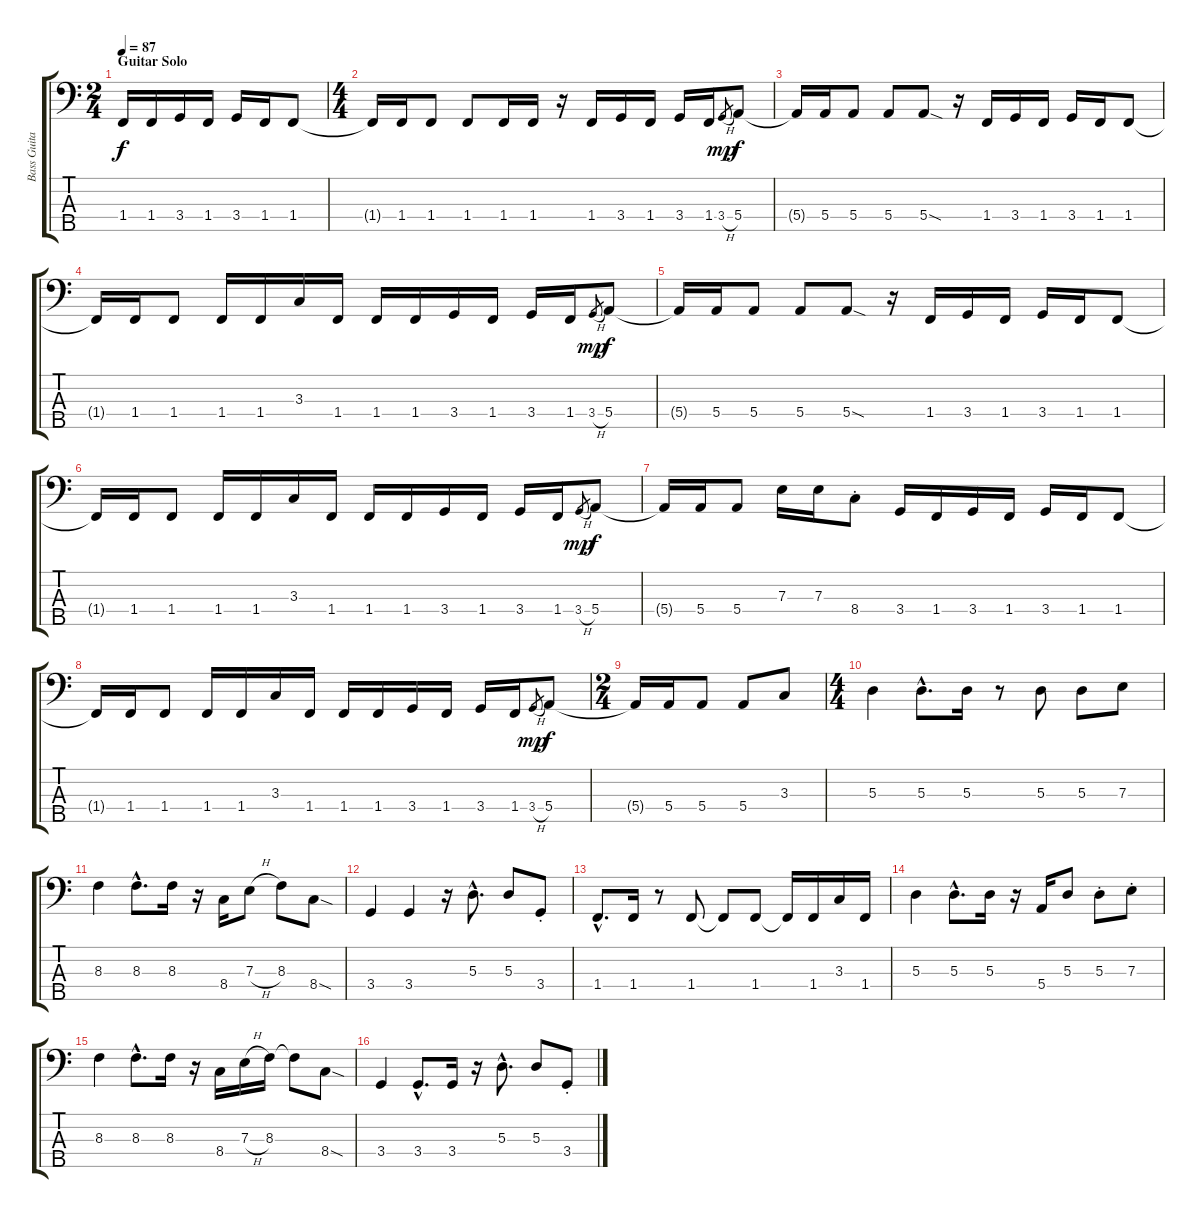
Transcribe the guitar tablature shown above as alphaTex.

\track ("Bass Guitar" "Bass Guita") {instrument electricbassfinger}
\staff {score tabs}
\tuning (G2 D2 A1 E1 B0) {hide}
\ts (2 4)
\section ("" "Guitar Solo")
\tempo 87
\clef f4
\ks c
1.4.16{dy f} 1.4.16 3.4.16 1.4.16 3.4.16 1.4.16 1.4.8 |
\ts (4 4)
1.4{t}.16 1.4.16 1.4.8 1.4.8 1.4.16 1.4.16 r.16 1.4.16 3.4.16 1.4.16 3.4.16 1.4.16 3.4{h}.8{gr dy mp} 5.4.8{dy f} |
5.4{t}.16 5.4.16 5.4.8 5.4.8 5.4{sod}.8 r.16 1.4.16 3.4.16 1.4.16 3.4.16 1.4.16 1.4.8 |
1.4{t}.16 1.4.16 1.4.8 1.4.16 1.4.16 3.3.16 1.4.16 1.4.16 1.4.16 3.4.16 1.4.16 3.4.16 1.4.16 3.4{h}.8{gr dy mp} 5.4.8{dy f} |
5.4{t}.16 5.4.16 5.4.8 5.4.8 5.4{sod}.8 r.16 1.4.16 3.4.16 1.4.16 3.4.16 1.4.16 1.4.8 |
1.4{t}.16 1.4.16 1.4.8 1.4.16 1.4.16 3.3.16 1.4.16 1.4.16 1.4.16 3.4.16 1.4.16 3.4.16 1.4.16 3.4{h}.8{gr dy mp} 5.4.8{dy f} |
5.4{t}.16 5.4.16 5.4.8 7.3.16 7.3.16 8.4{st}.8 3.4.16 1.4.16 3.4.16 1.4.16 3.4.16 1.4.16 1.4.8 |
1.4{t}.16 1.4.16 1.4.8 1.4.16 1.4.16 3.3.16 1.4.16 1.4.16 1.4.16 3.4.16 1.4.16 3.4.16 1.4.16 3.4{h}.8{gr dy mp} 5.4.8{dy f} |
\ts (2 4)
5.4{t}.16 5.4.16 5.4.8 5.4.8 3.3.8 |
\ts (4 4)
5.3.4 5.3{hac}.8{d} 5.3.16 r.8 5.3.8 5.3.8 7.3.8 |
8.3.4 8.3{hac}.8{d} 8.3.16 r.16 8.4.16 7.3{h}.8 8.3.8 8.4{sod}.8 |
3.4.4 3.4.4 r.16 5.3{hac}.8{d} 5.3.8 3.4{st}.8 |
1.4{hac}.8{d} 1.4.16 r.8 1.4.8 1.4{t}.8 1.4.8 1.4{t}.16 1.4.16 3.3.16 1.4.16 |
5.3.4 5.3{hac}.8{d} 5.3.16 r.16 5.4.16 5.3.8 5.3{st}.8 7.3{st}.8 |
8.3.4 8.3{hac}.8{d} 8.3.16 r.16 8.4.16 7.3{h}.16 8.3.16 8.3{t}.8 8.4{sod}.8 |
3.4.4 3.4{hac}.8{d} 3.4.16 r.16 5.3{hac}.8{d} 5.3.8 3.4{st}.8
